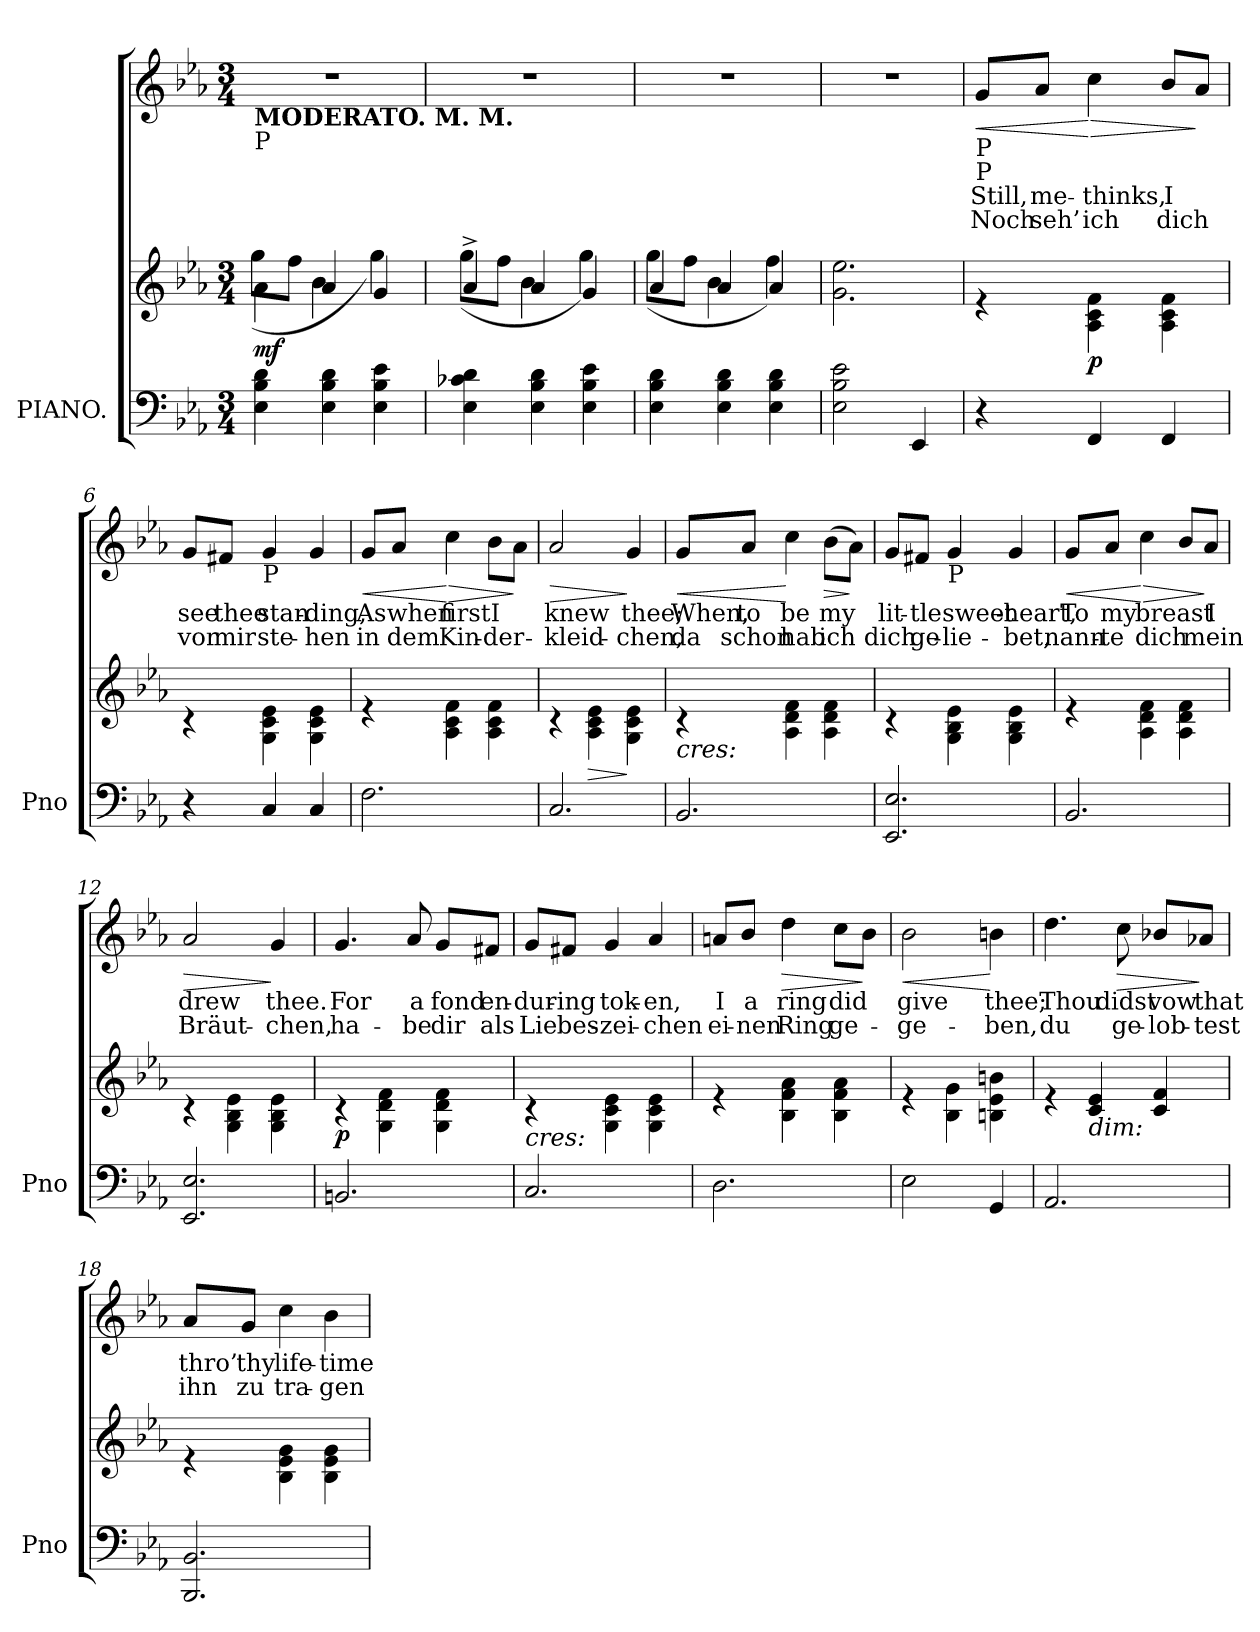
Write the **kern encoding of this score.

**kern	**kern	**dynam	**kern	**text	**text	**dynam
*part2	*part2	*part2	*part1	*part1	*part1	*part1
*staff3	*staff2	*staff2/3	*staff1	*staff1	*staff1	*staff1
*I"PIANO.	*	*	*	*	*	*
*I'Pno	*	*	*	*	*	*
*clefF4	*clefG2	*	*clefG2	*	*	*
*k[b-e-a-]	*k[b-e-a-]	*	*k[b-e-a-]	*	*	*
*E-:	*E-:	*	*E-:	*	*	*
*M3/4	*M3/4	*	*M3/4	*	*	*
*MM100	*MM100	*	*MM100	*	*	*
=1	=1	=1	=1	=1	=1	=1
*	*^	*	*	*	*	*
!	!	!	!	!LO:TX:b:B:t=MODERATO. M. M.	!	!	!
!	!	!	!	!LO:TX:b:t=P	!	!	!
!	!	!	!LO:DY:b	!	!	!	!
4E-\ 4B-\ 4d\	4a-\	(>8gg\L	mf	2.rdd	.	.	.
.	.	8ff\J	.	.	.	.	.
4E-\ 4B-\ 4d\	4a-/	4b-\	.	.	.	.	.
4E-\ 4B-\ 4e-\	4g/	4gg\)	.	.	.	.	.
=2	=2	=2	=2	=2	=2	=2	=2
4E-\ 4c-X\ 4d\	4a-^/	(>8gg\L	.	2.rdd	.	.	.
.	.	8ff\J	.	.	.	.	.
4E-\ 4B-\ 4d\	4a-/	4b-\	.	.	.	.	.
4E-\ 4B-\ 4e-\	4g/	4gg\)	.	.	.	.	.
=3	=3	=3	=3	=3	=3	=3	=3
4E-\ 4B-\ 4d\	4a-/	(>8gg\L	.	2.rdd	.	.	.
.	.	8ff\J	.	.	.	.	.
4E-\ 4B-\ 4d\	4a-/	4b-\	.	.	.	.	.
4E-\ 4B-\ 4d\	4a-/	4ff\)	.	.	.	.	.
=4	=4	=4	=4	=4	=4	=4	=4
2E-\ 2B-\ 2e-\	2.ryy	2.g\ 2.ee-\	.	2.rdd	.	.	.
4EE-/	.	.	.	.	.	.	.
=5	=5	=5	=5	=5	=5	=5	=5
!	!	!	!	!LO:TX:b:t=P	!	!	!
!	!	!	!	!LO:TX:b:t=P	!	!	!
!	!	!	!	!	!LO:LY:b	!LO:LY:b	!LO:HP:b
4r	2.ryy	4r	.	8g/L	Still,	Noch	<
!	!	!	!	!	!LO:LY:b	!LO:LY:b	!
.	.	.	.	8a-/J	me-	seh’	.
!	!	!	!LO:DY:b	!	!LO:LY:b	!LO:LY:b	!LO:HP:n=1:b
4FF/	.	4A-\ 4c\ 4f\	p	4cc\	-thinks,	ich	[ >
!	!	!	!	!	!LO:LY:b	!LO:LY:b	!
4FF/	.	4A-\ 4c\ 4f\	.	8b-/L	I	dich	.
.	.	.	.	8a-/J	.	.	]
=6	=6	=6	=6	=6	=6	=6	=6
!	!	!	!	!	!LO:LY:b	!LO:LY:b	!
4r	2.ryy	4r	.	8g/L	see	vor	.
!	!	!	!	!	!LO:LY:b	!LO:LY:b	!
.	.	.	.	8f#X/J	thee	mir	.
!	!	!	!	!LO:TX:b:t=P	!	!	!
!	!	!	!	!	!LO:LY:b	!LO:LY:b	!
4C/	.	4G\ 4c\ 4e-\	.	4g/	stan-	ste-	.
!	!	!	!	!	!LO:LY:b	!LO:LY:b	!
4C/	.	4G\ 4c\ 4e-\	.	4g/	-ding,	-hen	.
!!LO:LB:g=z
=7	=7	=7	=7	=7	=7	=7	=7
!	!	!	!	!	!LO:LY:b	!LO:LY:b	!LO:HP:b
2.F\	2.ryy	4r	.	8g/L	As	in	<
!	!	!	!	!	!LO:LY:b	!LO:LY:b	!
.	.	.	.	8a-/J	when	dem	.
!	!	!	!	!	!LO:LY:b	!LO:LY:b	!LO:HP:n=1:b
.	.	4A-\ 4c\ 4f\	.	4cc\	first	Kin-	[ >
!	!	!	!	!	!LO:LY:b	!LO:LY:b	!
.	.	4A-\ 4c\ 4f\	.	8b-\L	I	-der-	.
.	.	.	.	8a-\J	.	.	]
=8	=8	=8	=8	=8	=8	=8	=8
!	!	!	!	!	!LO:LY:b	!LO:LY:b	!LO:HP:b
2.C/	2.ryy	4r	.	2a-/	knew	-kleid-	>
!	!	!	!LO:HP:b	!	!	!	!
.	.	4A-\ 4c\ 4e-\	>	.	.	.	.
!	!	!	!	!	!LO:LY:b	!LO:LY:b	!
.	.	4G\ 4c\ 4e-\	]	4g/	thee;	-chen,	]
=9	=9	=9	=9	=9	=9	=9	=9
!	!LO:TX:b:i:t=cres&colon;	!	!	!	!	!	!
!	!	!	!	!	!LO:LY:b	!LO:LY:b	!LO:HP:b
2.BB-/	2.ryy	4r	.	8g/L	When,	da	<
!	!	!	!	!	!LO:LY:b	!LO:LY:b	!
.	.	.	.	8a-/J	to	schon	.
!	!	!	!	!	!LO:LY:b	!LO:LY:b	!
.	.	4A-\ 4d\ 4f\	.	4cc\	be	hab	[
!	!	!	!	!	!LO:LY:b	!LO:LY:b	!LO:HP:b
.	.	4A-\ 4d\ 4f\	.	(>8b-\L	my	ich	>
.	.	.	.	8a-\J)	.	.	]
=10	=10	=10	=10	=10	=10	=10	=10
!	!	!	!	!	!LO:LY:b	!LO:LY:b	!
2.EE-/ 2.E-/	2.ryy	4r	.	8g/L	lit-	dich	.
!	!	!	!	!	!LO:LY:b	!LO:LY:b	!
.	.	.	.	8f#X/J	-tle	ge-	.
!	!	!	!	!LO:TX:b:t=P	!	!	!
!	!	!	!	!	!LO:LY:b	!LO:LY:b	!
.	.	4G\ 4B-\ 4e-\	.	4g/	sweet-	-lie-	.
!	!	!	!	!	!LO:LY:b	!LO:LY:b	!
.	.	4G\ 4B-\ 4e-\	.	4g/	-heart,	-bet,	.
!!LO:LB:g=z
=11	=11	=11	=11	=11	=11	=11	=11
!	!	!	!	!	!LO:LY:b	!LO:LY:b	!LO:HP:b
2.BB-/	2.ryy	4r	.	8g/L	To	nann-	<
!	!	!	!	!	!LO:LY:b	!LO:LY:b	!
.	.	.	.	8a-/J	my	-te	.
!	!	!	!	!	!LO:LY:b	!LO:LY:b	!LO:HP:n=1:b
.	.	4A-\ 4d\ 4f\	.	4cc\	breast	dich	[ >
.	.	4A-\ 4d\ 4f\	.	8b-/L	.	.	.
!	!	!	!	!	!LO:LY:b	!LO:LY:b	!
.	.	.	.	8a-/J	I	mein	]
=12	=12	=12	=12	=12	=12	=12	=12
!	!	!	!	!	!LO:LY:b	!LO:LY:b	!LO:HP:b
2.EE-/ 2.E-/	2.ryy	4r	.	2a-/	drew	Bräut-	>
.	.	4G\ 4B-\ 4e-\	.	.	.	.	.
!	!	!	!	!	!LO:LY:b	!LO:LY:b	!
.	.	4G\ 4B-\ 4e-\	.	4g/	thee.	-chen,	]
=13	=13	=13	=13	=13	=13	=13	=13
!	!	!	!LO:DY:b	!	!LO:LY:b	!LO:LY:b	!
2.BBn/	2.ryy	4r	p	4.g/	For	ha-	.
.	.	4G\ 4d\ 4f\	.	.	.	.	.
!	!	!	!	!	!LO:LY:b	!LO:LY:b	!
.	.	.	.	8a-/	a	-be	.
!	!	!	!	!	!LO:LY:b	!LO:LY:b	!
.	.	4G\ 4d\ 4f\	.	8g/L	fond	dir	.
!	!	!	!	!	!LO:LY:b	!LO:LY:b	!
.	.	.	.	8f#X/J	en-	als	.
=14	=14	=14	=14	=14	=14	=14	=14
!	!LO:TX:b:i:t=cres&colon;	!	!	!	!	!	!
!	!	!	!	!	!LO:LY:b	!LO:LY:b	!
2.C/	2.ryy	4r	.	8g/L	-dur-	Lie	.
!	!	!	!	!	!LO:LY:b	!LO:LY:b	!
.	.	.	.	8f#X/J	-ing	bes-	.
!	!	!	!	!	!LO:LY:b	!LO:LY:b	!
.	.	4G\ 4c\ 4e-\	.	4g/	tok-	zei-	.
!	!	!	!	!	!LO:LY:b	!LO:LY:b	!
.	.	4G\ 4c\ 4e-\	.	4a-/	-en,	-chen	.
=15	=15	=15	=15	=15	=15	=15	=15
!	!	!	!	!	!LO:LY:b	!LO:LY:b	!
2.D\	2.ryy	4r	.	8an/L	I	ei-	.
!	!	!	!	!	!LO:LY:b	!LO:LY:b	!
.	.	.	.	8b-/J	a	-nen	.
!	!	!	!	!	!LO:LY:b	!LO:LY:b	!LO:HP:b
.	.	4B-\ 4f\ 4a-\	.	4dd\	ring	Ring	>
!	!	!	!	!	!LO:LY:b	!LO:LY:b	!
.	.	4B-\ 4f\ 4a-\	.	8cc\L	did	ge-	.
.	.	.	.	8b-\J	.	.	]
!!LO:PB:g=z
=16	=16	=16	=16	=16	=16	=16	=16
!	!	!	!	!	!LO:LY:b	!LO:LY:b	!LO:HP:b
2E-\	2.ryy	4r	.	2b-\	give	-ge-	<
.	.	4B-\ 4g\	.	.	.	.	.
!	!	!	!	!	!LO:LY:b	!LO:LY:b	!
4GG/	.	4Bn\ 4e-\ 4bn\	.	4bn\	thee;	-ben,	[
=17	=17	=17	=17	=17	=17	=17	=17
!	!	!	!	!	!LO:LY:b	!LO:LY:b	!
2.AA-/	2.ryy	4r	.	4.dd\	Thou	du	.
!	!	!LO:TX:b:i:t=dim&colon;	!	!	!	!	!
.	.	4c/ 4e-/	.	.	.	.	.
!	!	!	!	!	!LO:LY:b	!LO:LY:b	!LO:HP:b
.	.	.	.	8cc\	didst	ge-	>
!	!	!	!	!	!LO:LY:b	!LO:LY:b	!
.	.	4c/ 4f/	.	8b-X/L	vow	-lob-	.
!	!	!	!	!	!LO:LY:b	!LO:LY:b	!
.	.	.	.	8a-X/J	that	-test	]
=18	=18	=18	=18	=18	=18	=18	=18
!	!	!	!	!	!LO:LY:b	!LO:LY:b	!
2.BBB-/ 2.BB-/	2.ryy	4r	.	8a-/L	thro’	ihn	.
!	!	!	!	!	!LO:LY:b	!LO:LY:b	!
.	.	.	.	8g/J	thy	zu	.
!	!	!	!	!	!LO:LY:b	!LO:LY:b	!
.	.	4B-\ 4e-\ 4g\	.	4cc\	life-	tra-	.
!	!	!	!	!	!LO:LY:b	!LO:LY:b	!
.	.	4B-\ 4e-\ 4g\	.	4b-\	-time	-gen	.
*	*v	*v	*	*	*	*	*
=	=	=	=	=	=	=
*-	*-	*-	*-	*-	*-	*-
